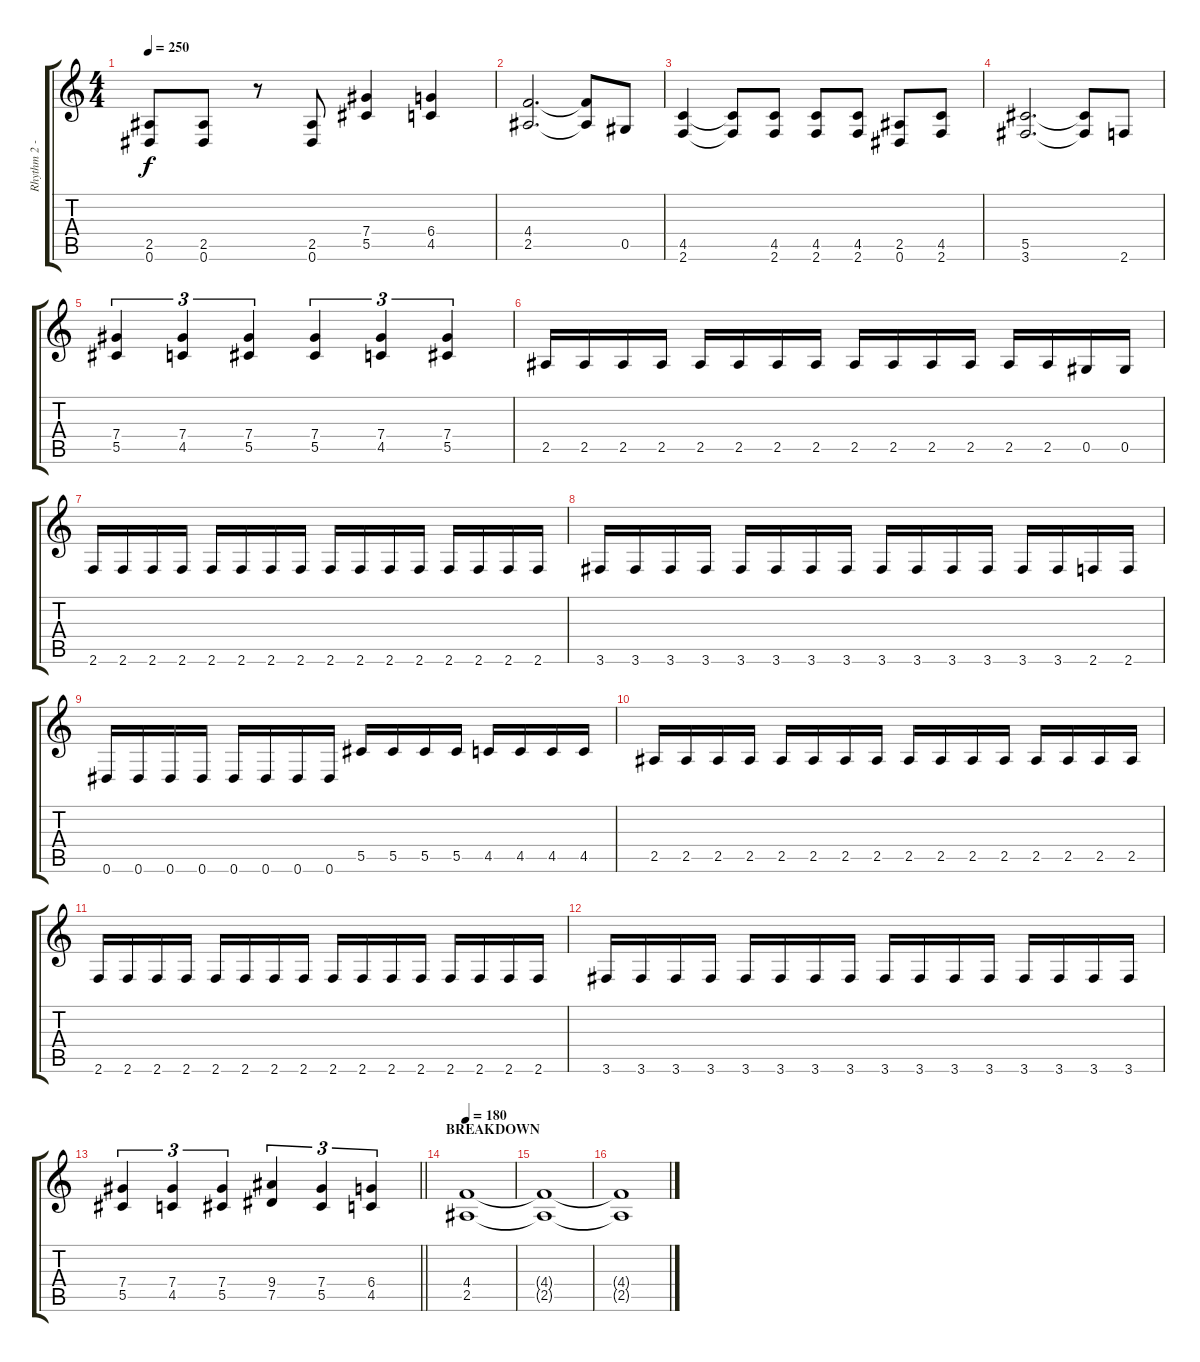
\track ("Rhythm 2 - Ronny Dorian" "Rhythm 2 -") {instrument overdrivenguitar}
\staff {score tabs}
\tuning (Eb4 Bb3 Gb3 Db3 Ab2 Eb2) {hide}
\ts (4 4)
\tempo 250
\clef g2
\ks c
(2.5 0.6).8{dy f} (2.5 0.6).8 r.8 (2.5 0.6).8 (7.4 5.5).4 (6.4 4.5).4 |
(4.4 2.5).2{d} (4.4{t} 2.5{t}).8 0.5.8 |
(4.5 2.6).4 (4.5{t} 2.6{t}).8 (4.5 2.6).8 (4.5 2.6).8 (4.5 2.6).8 (2.5 0.6).8 (4.5 2.6).8 |
(5.5 3.6).2{d} (5.5{t} 3.6{t}).8 2.6.8 |
(7.4 5.5).4{tu (3 2)} (7.4 4.5).4{tu (3 2)} (7.4 5.5).4{tu (3 2)} (7.4 5.5).4{tu (3 2)} (7.4 4.5).4{tu (3 2)} (7.4 5.5).4{tu (3 2)} |
2.5.16 2.5.16 2.5.16 2.5.16 2.5.16 2.5.16 2.5.16 2.5.16 2.5.16 2.5.16 2.5.16 2.5.16 2.5.16 2.5.16 0.5.16 0.5.16 |
2.6.16 2.6.16 2.6.16 2.6.16 2.6.16 2.6.16 2.6.16 2.6.16 2.6.16 2.6.16 2.6.16 2.6.16 2.6.16 2.6.16 2.6.16 2.6.16 |
3.6.16 3.6.16 3.6.16 3.6.16 3.6.16 3.6.16 3.6.16 3.6.16 3.6.16 3.6.16 3.6.16 3.6.16 3.6.16 3.6.16 2.6.16 2.6.16 |
0.6.16 0.6.16 0.6.16 0.6.16 0.6.16 0.6.16 0.6.16 0.6.16 5.5.16 5.5.16 5.5.16 5.5.16 4.5.16 4.5.16 4.5.16 4.5.16 |
2.5.16 2.5.16 2.5.16 2.5.16 2.5.16 2.5.16 2.5.16 2.5.16 2.5.16 2.5.16 2.5.16 2.5.16 2.5.16 2.5.16 2.5.16 2.5.16 |
2.6.16 2.6.16 2.6.16 2.6.16 2.6.16 2.6.16 2.6.16 2.6.16 2.6.16 2.6.16 2.6.16 2.6.16 2.6.16 2.6.16 2.6.16 2.6.16 |
3.6.16 3.6.16 3.6.16 3.6.16 3.6.16 3.6.16 3.6.16 3.6.16 3.6.16 3.6.16 3.6.16 3.6.16 3.6.16 3.6.16 3.6.16 3.6.16 |
\barLineRight lightlight
(7.4 5.5).4{tu (3 2)} (7.4 4.5).4{tu (3 2)} (7.4 5.5).4{tu (3 2)} (9.4 7.5).4{tu (3 2)} (7.4 5.5).4{tu (3 2)} (6.4 4.5).4{tu (3 2)} |
\section ("" "BREAKDOWN")
\tempo 180
(4.4 2.5).1 |
(4.4{t} 2.5{t}).1 |
(4.4{t} 2.5{t}).1
